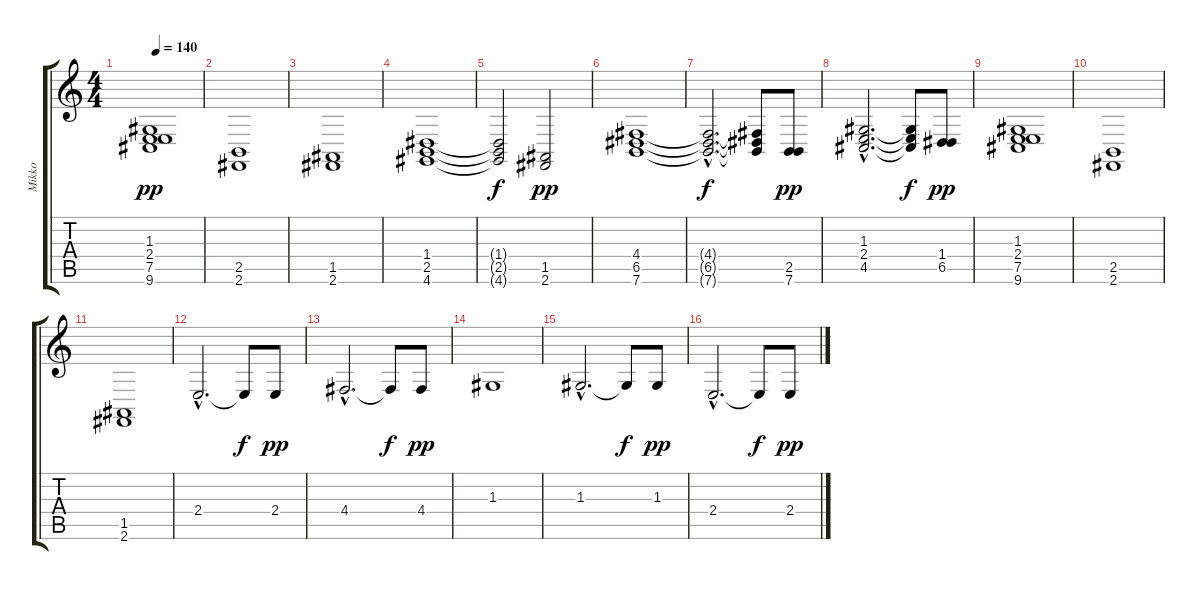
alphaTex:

\track ("Mikko" "Mikko") {instrument acousticgrandpiano}
\staff {score tabs}
\tuning (E4 B3 G3 D3 A2 E2) {hide}
\ts (4 4)
\tempo 140
\clef g2
\ks c
(1.3 2.4 7.5 9.6).1{dy pp} |
(2.5 2.6).1 |
(1.5 2.6).1 |
(1.4 2.5 4.6).1{volume 10 instrument acousticgrandpiano} |
(1.4{t} 2.5{t} 4.6{t}).2{dy f} (1.5 2.6).2{dy pp} |
(4.4 6.5 7.6).1 |
(4.4{hac t} 6.5{hac t} 7.6{hac t}).2{d dy f} (4.4{t} 6.5{t} 7.6{t}).8 (2.5 7.6).8{dy pp} |
(1.3{hac} 2.4{hac} 4.5{hac}).2{d} (1.3{t} 2.4{t} 4.5{t}).8{dy f} (1.4 6.5).8{dy pp} |
(1.3 2.4 7.5 9.6).1 |
(2.5 2.6).1 |
(1.5 2.6).1 |
2.4{hac}.2{d volume 10 instrument acousticgrandpiano} 2.4{t}.8{dy f} 2.4.8{dy pp} |
4.4{hac}.2{d} 4.4{t}.8{dy f} 4.4.8{dy pp} |
1.3.1 |
1.3{hac}.2{d} 1.3{t}.8{dy f} 1.3.8{dy pp} |
2.4{hac}.2{d volume 10 instrument acousticgrandpiano} 2.4{t}.8{dy f} 2.4.8{dy pp}
